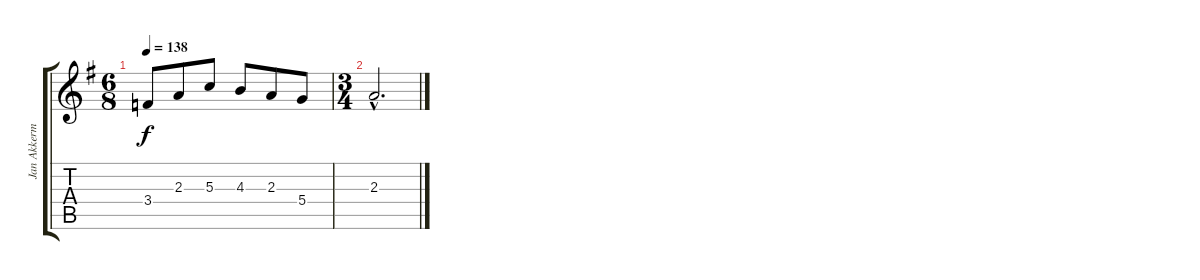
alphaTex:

\track ("Jan Akkerman Fills" "Jan Akkerm") {instrument overdrivenguitar}
\staff {score tabs}
\tuning (E4 B3 G3 D3 A2 E2) {hide}
\ts (6 8)
\tempo 138
\clef g2
\ks g
3.4.8{dy f} 2.3.8 5.3.8 4.3.8 2.3.8 5.4.8 |
\ts (3 4)
2.3{hac}.2{d}
